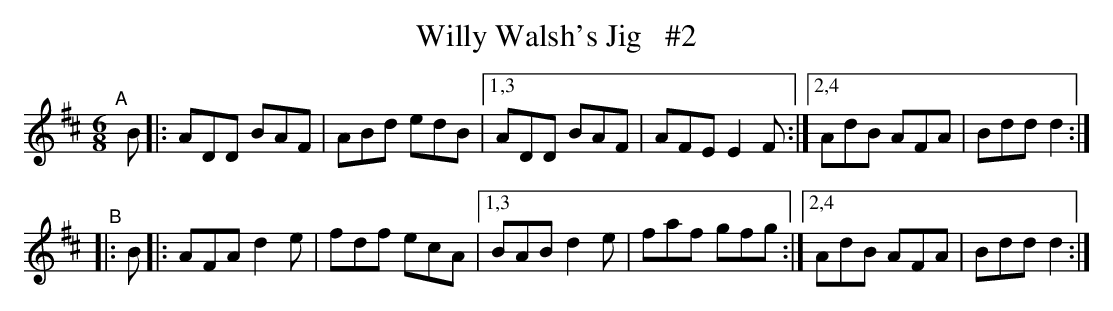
X:1
T: Willy Walsh's Jig   #2
M: 6/8
L: 1/8
K: D
"^A"[|] B \
|: ADD BAF | ABd edB |[1,3 ADD BAF | AFE E2F \
                    :|[2,4 AdB AFA | Bdd d2 :|
"^B"|: B \
|: AFA d2e | fdf ecA |[1,3 BAB d2e | faf gfg \
                    :|[2,4 AdB AFA | Bdd d2 :|
